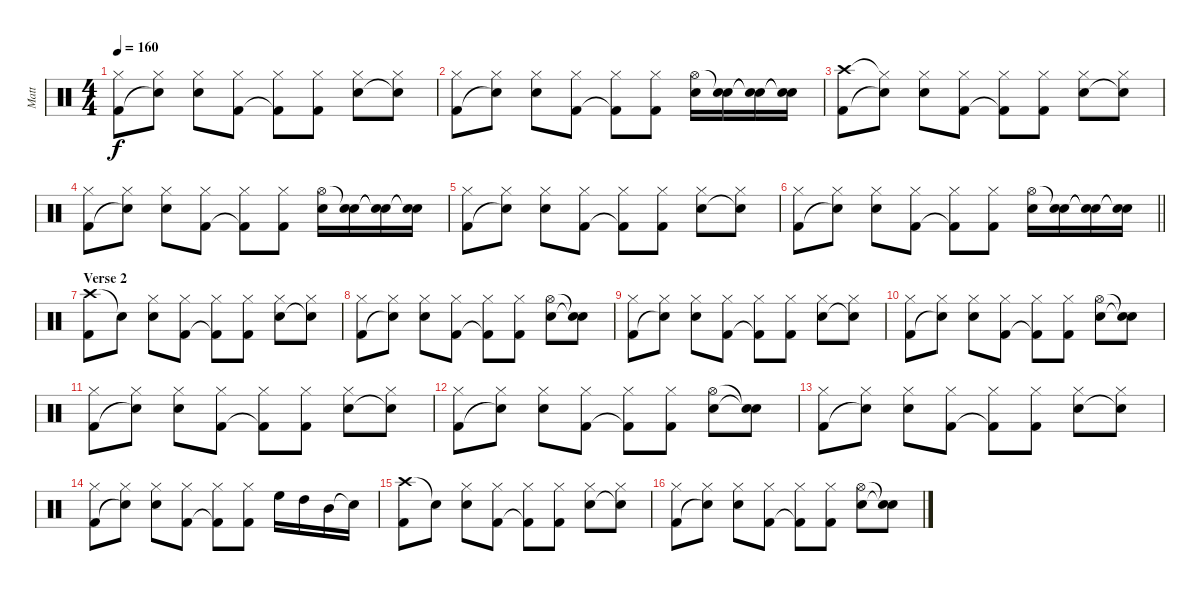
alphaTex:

\track ("Matt" "Matt") {instrument percussion}
\staff {score}
\articulation defaults
\ts (4 4)
\tempo 160
\clef neutral
\ks c
("Hi-Hat (closed)" "Kick (hit) 2").8{dy f} ("Hi-Hat (closed)" "Snare (hit)"{t}).8 ("Hi-Hat (closed)" "Snare (hit) 2").8 ("Hi-Hat (closed)" "Kick (hit) 2").8 ("Hi-Hat (closed)" "Kick (hit) 2"{t}).8 ("Hi-Hat (closed)" "Kick (hit) 2").8 ("Hi-Hat (closed)" "Snare (hit) 2").8 ("Hi-Hat (closed)" "Snare (hit) 2"{t}).8 |
("Hi-Hat (closed)" "Kick (hit) 2").8 ("Hi-Hat (closed)" "Snare (hit)"{t}).8 ("Hi-Hat (closed)" "Snare (hit) 2").8 ("Hi-Hat (closed)" "Kick (hit) 2").8 ("Hi-Hat (closed)" "Kick (hit) 2"{t}).8 ("Hi-Hat (closed)" "Kick (hit) 2").8 ("Hi-Hat (open)" "Snare (hit) 2").16 ("Snare (hit)"{t} "Snare (hit) 2").16 ("Snare (hit)"{t} "Snare (hit) 2"{t}).16 ("Snare (hit)"{t} "Snare (hit) 2"{t}).16 |
("Crash high (hit)" "Kick (hit) 2").8 ("Hi-Hat (closed)"{t} "Snare (hit)"{t}).8 ("Hi-Hat (closed)" "Snare (hit) 2").8 ("Hi-Hat (closed)" "Kick (hit) 2").8 ("Hi-Hat (closed)" "Kick (hit) 2"{t}).8 ("Hi-Hat (closed)" "Kick (hit) 2").8 ("Hi-Hat (closed)" "Snare (hit) 2").8 ("Hi-Hat (closed)" "Snare (hit)"{t}).8 |
("Hi-Hat (closed)" "Kick (hit) 2").8 ("Hi-Hat (closed)" "Snare (hit)"{t}).8 ("Hi-Hat (closed)" "Snare (hit) 2").8 ("Hi-Hat (closed)" "Kick (hit) 2").8 ("Hi-Hat (closed)" "Kick (hit) 2"{t}).8 ("Hi-Hat (closed)" "Kick (hit) 2").8 ("Hi-Hat (open)" "Snare (hit) 2").16 ("Snare (hit)"{t} "Snare (hit) 2").16 ("Snare (hit)"{t} "Snare (hit) 2"{t}).16 ("Snare (hit)"{t} "Snare (hit) 2"{t}).16 |
("Hi-Hat (closed)" "Kick (hit) 2").8 ("Hi-Hat (closed)" "Snare (hit)"{t}).8 ("Hi-Hat (closed)" "Snare (hit) 2").8 ("Hi-Hat (closed)" "Kick (hit) 2").8 ("Hi-Hat (closed)" "Kick (hit) 2"{t}).8 ("Hi-Hat (closed)" "Kick (hit) 2").8 ("Hi-Hat (closed)" "Snare (hit) 2").8 ("Hi-Hat (closed)" "Snare (hit)"{t}).8 |
\barLineRight lightlight
("Hi-Hat (closed)" "Kick (hit) 2").8 ("Hi-Hat (closed)" "Snare (hit)"{t}).8 ("Hi-Hat (closed)" "Snare (hit) 2").8 ("Hi-Hat (closed)" "Kick (hit) 2").8 ("Hi-Hat (closed)" "Kick (hit) 2"{t}).8 ("Hi-Hat (closed)" "Kick (hit) 2").8 ("Hi-Hat (open)" "Snare (hit) 2").16 ("Snare (hit)"{t} "Snare (hit) 2").16 ("Snare (hit)"{t} "Snare (hit) 2"{t}).16 ("Snare (hit)"{t} "Snare (hit) 2"{t}).16 |
\section ("" "Verse 2")
("Crash high (hit)" "Kick (hit) 2").8 "Snare (hit)"{t}.8 ("Hi-Hat (closed)" "Snare (hit) 2").8 ("Hi-Hat (closed)" "Kick (hit) 2").8 ("Hi-Hat (closed)" "Kick (hit) 2"{t}).8 ("Hi-Hat (closed)" "Kick (hit) 2").8 ("Hi-Hat (closed)" "Snare (hit) 2").8 ("Hi-Hat (closed)" "Snare (hit)"{t}).8 |
("Hi-Hat (closed)" "Kick (hit) 2").8 ("Hi-Hat (closed)" "Snare (hit)"{t}).8 ("Hi-Hat (closed)" "Snare (hit) 2").8 ("Hi-Hat (closed)" "Kick (hit) 2").8 ("Hi-Hat (closed)" "Kick (hit) 2"{t}).8 ("Hi-Hat (closed)" "Kick (hit) 2").8 ("Hi-Hat (open)" "Snare (hit) 2").8 ("Snare (hit)"{t} "Snare (hit)"{t}).8 |
("Hi-Hat (closed)" "Kick (hit) 2").8 ("Hi-Hat (closed)" "Snare (hit)"{t}).8 ("Hi-Hat (closed)" "Snare (hit) 2").8 ("Hi-Hat (closed)" "Kick (hit) 2").8 ("Hi-Hat (closed)" "Kick (hit) 2"{t}).8 ("Hi-Hat (closed)" "Kick (hit) 2").8 ("Hi-Hat (closed)" "Snare (hit) 2").8 ("Hi-Hat (closed)" "Snare (hit)"{t}).8 |
("Hi-Hat (closed)" "Kick (hit) 2").8 ("Hi-Hat (closed)" "Snare (hit)"{t}).8 ("Hi-Hat (closed)" "Snare (hit) 2").8 ("Hi-Hat (closed)" "Kick (hit) 2").8 ("Hi-Hat (closed)" "Kick (hit) 2"{t}).8 ("Hi-Hat (closed)" "Kick (hit) 2").8 ("Hi-Hat (open)" "Snare (hit) 2").8 ("Snare (hit)"{t} "Snare (hit)"{t}).8 |
("Hi-Hat (closed)" "Kick (hit) 2").8 ("Hi-Hat (closed)" "Snare (hit)"{t}).8 ("Hi-Hat (closed)" "Snare (hit) 2").8 ("Hi-Hat (closed)" "Kick (hit) 2").8 ("Hi-Hat (closed)" "Kick (hit) 2"{t}).8 ("Hi-Hat (closed)" "Kick (hit) 2").8 ("Hi-Hat (closed)" "Snare (hit) 2").8 ("Hi-Hat (closed)" "Snare (hit)"{t}).8 |
("Hi-Hat (closed)" "Kick (hit) 2").8 ("Hi-Hat (closed)" "Snare (hit)"{t}).8 ("Hi-Hat (closed)" "Snare (hit) 2").8 ("Hi-Hat (closed)" "Kick (hit) 2").8 ("Hi-Hat (closed)" "Kick (hit) 2"{t}).8 ("Hi-Hat (closed)" "Kick (hit) 2").8 ("Hi-Hat (open)" "Snare (hit) 2").8 ("Snare (hit)"{t} "Snare (hit)"{t}).8 |
("Hi-Hat (closed)" "Kick (hit) 2").8 ("Hi-Hat (closed)" "Snare (hit)"{t}).8 ("Hi-Hat (closed)" "Snare (hit) 2").8 ("Hi-Hat (closed)" "Kick (hit) 2").8 ("Hi-Hat (closed)" "Kick (hit) 2"{t}).8 ("Hi-Hat (closed)" "Kick (hit) 2").8 ("Hi-Hat (closed)" "Snare (hit) 2").8 ("Hi-Hat (closed)" "Snare (hit)"{t}).8 |
("Hi-Hat (closed)" "Kick (hit) 2").8 ("Hi-Hat (closed)" "Snare (hit)"{t}).8 ("Hi-Hat (closed)" "Snare (hit) 2").8 ("Hi-Hat (closed)" "Kick (hit) 2").8 ("Hi-Hat (closed)" "Kick (hit) 2"{t}).8 ("Hi-Hat (closed)" "Kick (hit) 2").8 "High Floor Tom (hit)".16 "High Tom (hit)".16 "Mid Tom (hit)".16 "Snare (hit)"{t}.16 |
("Crash high (hit)" "Kick (hit) 2").8 "Snare (hit)"{t}.8 ("Hi-Hat (closed)" "Snare (hit) 2").8 ("Hi-Hat (closed)" "Kick (hit) 2").8 ("Hi-Hat (closed)" "Kick (hit) 2"{t}).8 ("Hi-Hat (closed)" "Kick (hit) 2").8 ("Hi-Hat (closed)" "Snare (hit) 2").8 ("Hi-Hat (closed)" "Snare (hit)"{t}).8 |
("Hi-Hat (closed)" "Kick (hit) 2").8 ("Hi-Hat (closed)" "Snare (hit)"{t}).8 ("Hi-Hat (closed)" "Snare (hit) 2").8 ("Hi-Hat (closed)" "Kick (hit) 2").8 ("Hi-Hat (closed)" "Kick (hit) 2"{t}).8 ("Hi-Hat (closed)" "Kick (hit) 2").8 ("Hi-Hat (open)" "Snare (hit) 2").8 ("Snare (hit)"{t} "Snare (hit)"{t}).8
